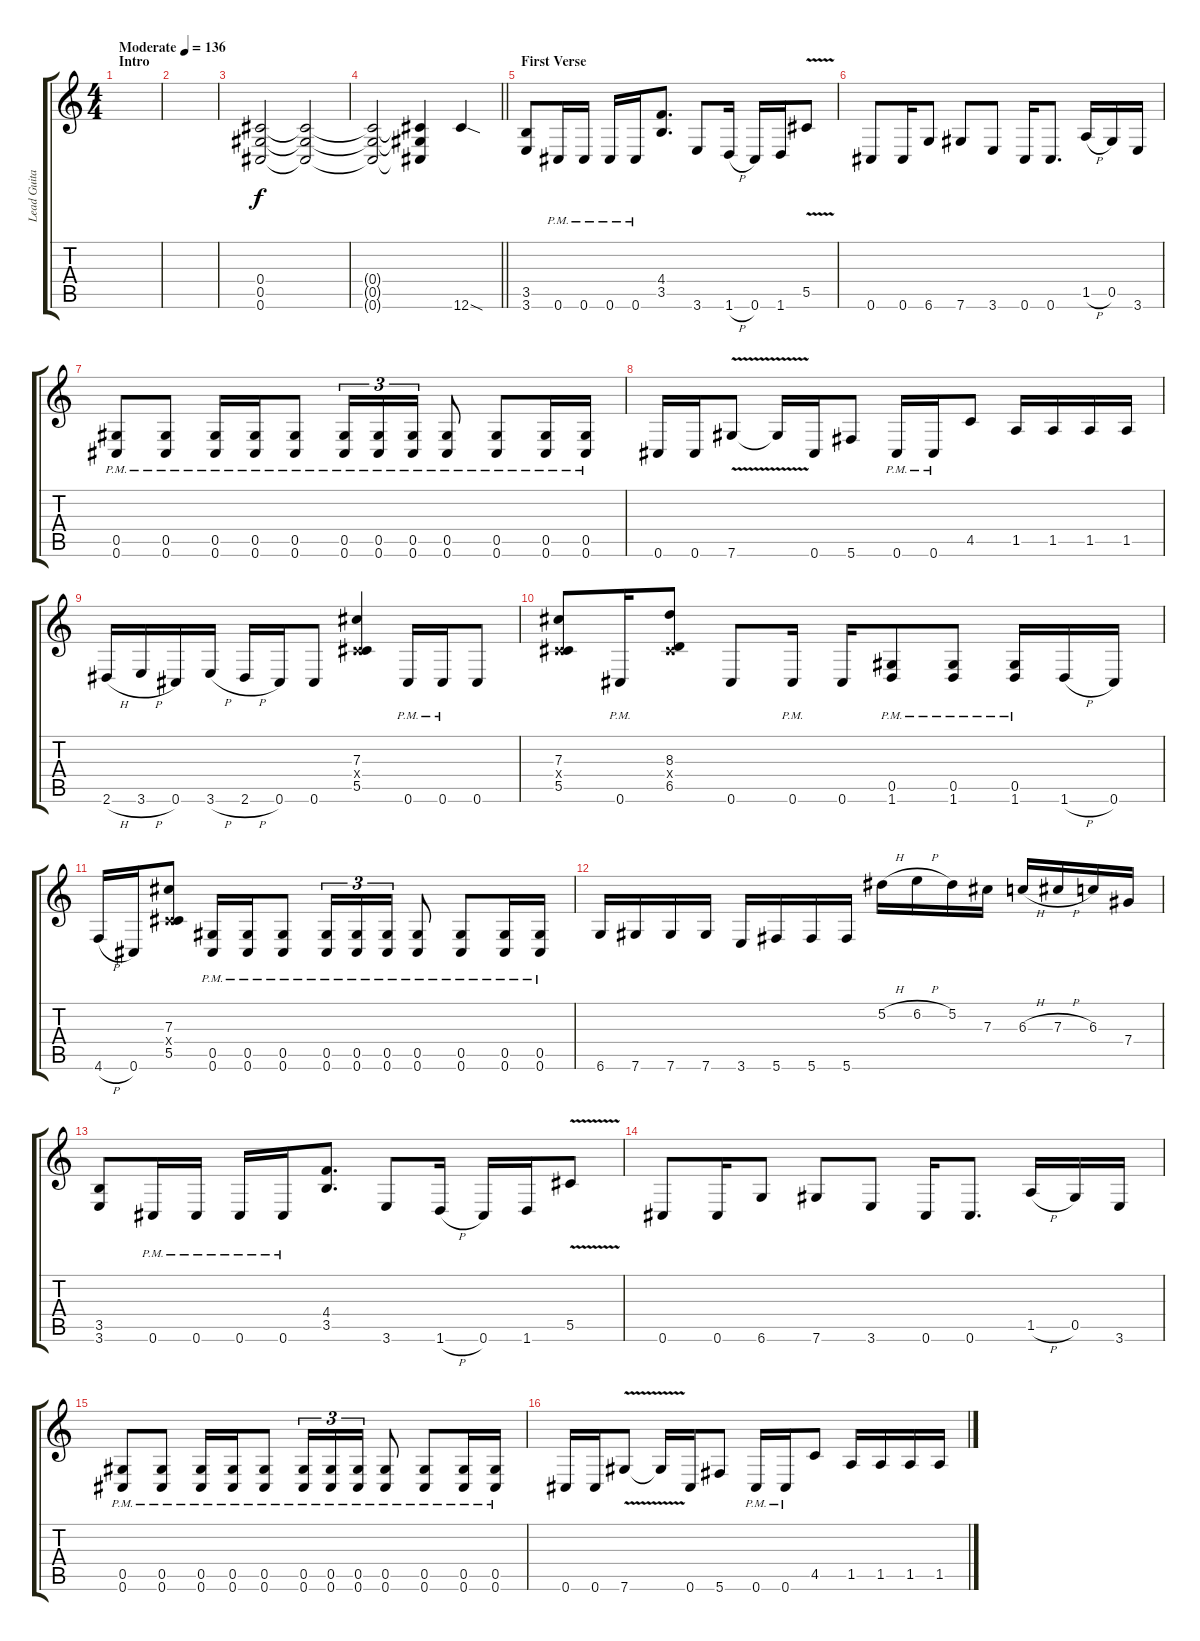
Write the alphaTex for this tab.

\track ("Lead Guitar" "Lead Guita") {instrument distortionguitar}
\staff {score tabs}
\tuning (Eb4 Bb3 Gb3 Db3 Ab2 Db2) {hide}
\ts (4 4)
\section ("" "Intro")
\tempo (136 "Moderate")
\clef g2
\ks c
|
|
(0.4 0.5 0.6).2{volume 0} (0.4{t} 0.5{t} 0.6{t}).2{volume 13} |
\barLineRight lightlight
(0.4{t} 0.5{t} 0.6{t}).2 (0.4{t} 0.5{t} 0.6{t}).4 12.6{sod}.4 |
\section ("" "First Verse")
(3.5 3.6).8 0.6{pm}.16 0.6{pm}.16 0.6{pm}.16 0.6{pm}.16 (4.4 3.5).8{d} 3.6.8 1.6{h}.16 0.6.16 1.6.16 5.5{v}.8 |
0.6.8 0.6.16 6.6.8 7.6.8 3.6.8 0.6.16 0.6.8{d} 1.5{h}.16 0.5.16 3.6.16 |
(0.5{pm} 0.6{pm}).8 (0.5{pm} 0.6{pm}).8 (0.5{pm} 0.6{pm}).16 (0.5{pm} 0.6{pm}).16 (0.5{pm} 0.6{pm}).8 (0.5{pm} 0.6{pm}).16{tu (3 2)} (0.5{pm} 0.6{pm}).16{tu (3 2)} (0.5{pm} 0.6{pm}).16{tu (3 2)} (0.5{pm} 0.6{pm}).8 (0.5{pm} 0.6{pm}).8 (0.5{pm} 0.6{pm}).16 (0.5{pm} 0.6{pm}).16 |
0.6.16 0.6.16 7.6{v}.8 7.6{t}.16 0.6.16 5.6.8 0.6{pm}.16 0.6{pm}.16 4.5.8 1.5.16 1.5.16 1.5.16 1.5.16 |
2.6{h}.16 3.6{h}.16 0.6.16 3.6{h}.16 2.6{h}.16 0.6.16 0.6.8 (7.3 0.4{x} 5.5).4 0.6{pm}.16 0.6{pm}.16 0.6.8 |
(7.3 0.4{x} 5.5).8 0.6{pm}.16 (8.3 0.4{x} 6.5).8 0.6.8 0.6{pm}.16 0.6.16 (0.5{pm} 1.6{pm}).8 (0.5{pm} 1.6{pm}).8 (0.5{pm} 1.6{pm}).16 1.6{h}.16 0.6.16 |
4.6{h}.16 0.6.16 (7.3 0.4{x} 5.5).8 (0.5{pm} 0.6{pm}).16 (0.5{pm} 0.6{pm}).16 (0.5{pm} 0.6{pm}).8 (0.5{pm} 0.6{pm}).16{tu (3 2)} (0.5{pm} 0.6{pm}).16{tu (3 2)} (0.5{pm} 0.6{pm}).16{tu (3 2)} (0.5{pm} 0.6{pm}).8 (0.5{pm} 0.6{pm}).8 (0.5{pm} 0.6{pm}).16 (0.5{pm} 0.6{pm}).16 |
6.6.16 7.6.16 7.6.16 7.6.16 3.6.16 5.6.16 5.6.16 5.6.16 5.2{h}.16 6.2{h}.16 5.2.16 7.3.16 6.3{h}.16 7.3{h}.16 6.3.16 7.4.16 |
(3.5 3.6).8 0.6{pm}.16 0.6{pm}.16 0.6{pm}.16 0.6{pm}.16 (4.4 3.5).8{d} 3.6.8 1.6{h}.16 0.6.16 1.6.16 5.5{v}.8 |
0.6.8 0.6.16 6.6.8 7.6.8 3.6.8 0.6.16 0.6.8{d} 1.5{h}.16 0.5.16 3.6.16 |
(0.5{pm} 0.6{pm}).8 (0.5{pm} 0.6{pm}).8 (0.5{pm} 0.6{pm}).16 (0.5{pm} 0.6{pm}).16 (0.5{pm} 0.6{pm}).8 (0.5{pm} 0.6{pm}).16{tu (3 2)} (0.5{pm} 0.6{pm}).16{tu (3 2)} (0.5{pm} 0.6{pm}).16{tu (3 2)} (0.5{pm} 0.6{pm}).8 (0.5{pm} 0.6{pm}).8 (0.5{pm} 0.6{pm}).16 (0.5{pm} 0.6{pm}).16 |
0.6.16 0.6.16 7.6{v}.8 7.6{t}.16 0.6.16 5.6.8 0.6{pm}.16 0.6{pm}.16 4.5.8 1.5.16 1.5.16 1.5.16 1.5.16
